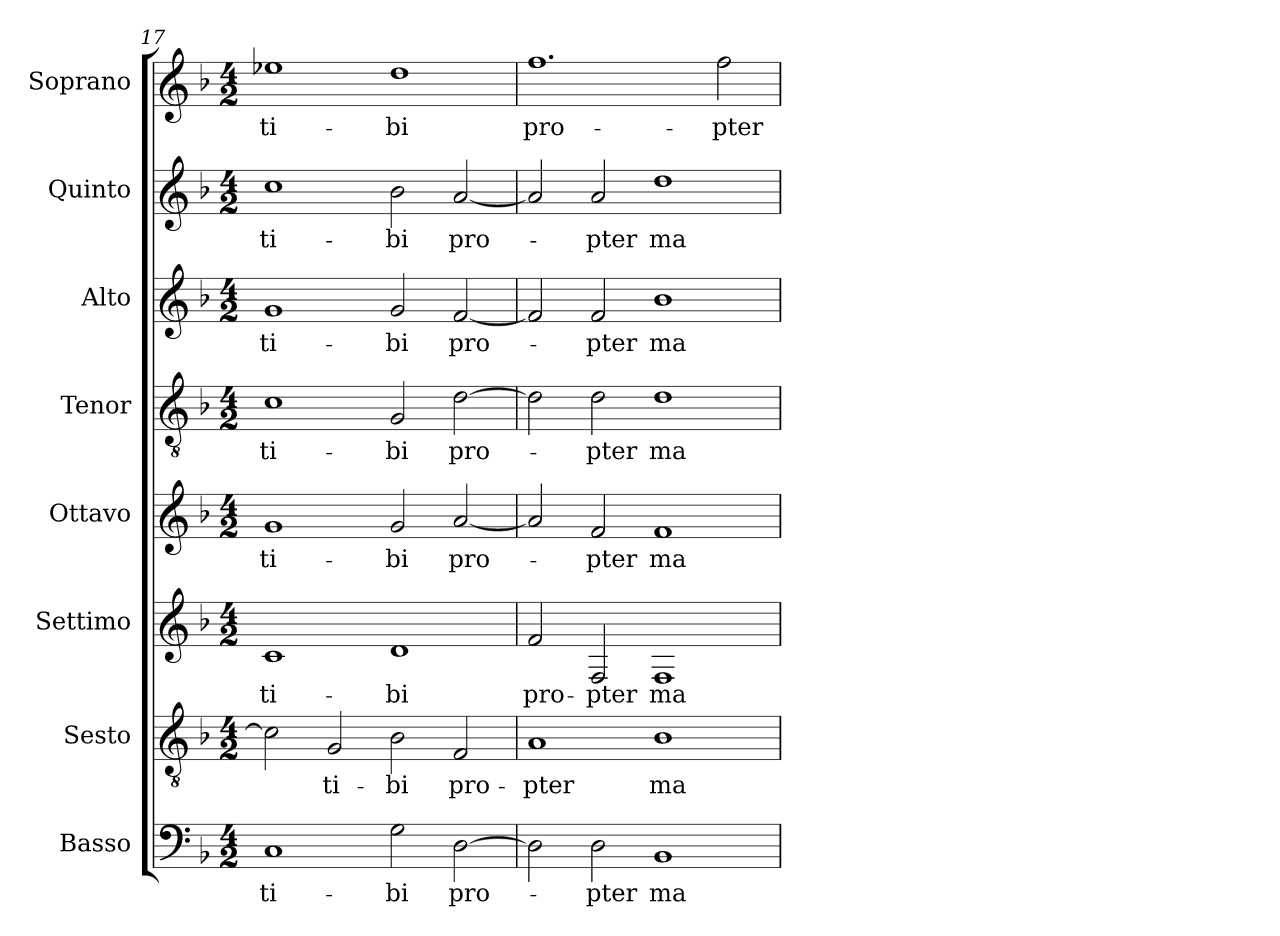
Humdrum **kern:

**kern	**text	**kern	**text	**kern	**text	**kern	**text	**kern	**text	**kern	**text	**kern	**text	**kern	**text
*part8	*part8	*part7	*part7	*part6	*part6	*part5	*part5	*part4	*part4	*part3	*part3	*part2	*part2	*part1	*part1
*staff8	*staff8	*staff7	*staff7	*staff6	*staff6	*staff5	*staff5	*staff4	*staff4	*staff3	*staff3	*staff2	*staff2	*staff1	*staff1
*I"Basso	*	*I"Sesto	*	*I"Settimo	*	*I"Ottavo	*	*I"Tenor	*	*I"Alto	*	*I"Quinto	*	*I"Soprano	*
*I'B.	*	*I'Ss.	*	*I'St.	*	*I'Ot.	*	*I'T.	*	*I'A.	*	*I'Q.	*	*I'S.	*
*clefF4	*	*clefGv2	*	*clefG2	*	*clefG2	*	*clefGv2	*	*clefG2	*	*clefG2	*	*clefG2	*
*	*	*ITrd7c12	*	*	*	*	*	*ITrd7c12	*	*	*	*	*	*	*
*k[b-]	*	*k[b-]	*	*k[b-]	*	*k[b-]	*	*k[b-]	*	*k[b-]	*	*k[b-]	*	*k[b-]	*
*F:	*	*F:	*	*F:	*	*F:	*	*F:	*	*F:	*	*F:	*	*F:	*
*M4/2	*	*M4/2	*	*M4/2	*	*M4/2	*	*M4/2	*	*M4/2	*	*M4/2	*	*M4/2	*
=17	=17	=17	=17	=17	=17	=17	=17	=17	=17	=17	=17	=17	=17	=17	=17
!	!LO:LY:b:color=#000000	!	!	!	!	!	!	!	!	!	!	!	!	!	!
!	!	!	!	!	!LO:LY:b:color=#000000	!	!	!	!	!	!	!	!	!	!
!	!	!	!	!	!	!	!LO:LY:b:color=#000000	!	!	!	!	!	!	!	!
!	!	!	!	!	!	!	!	!	!LO:LY:b:color=#000000	!	!	!	!	!	!
!	!	!	!	!	!	!	!	!	!	!	!LO:LY:b:color=#000000	!	!	!	!
!	!	!	!	!	!	!	!	!	!	!	!	!	!LO:LY:b:color=#000000	!	!
!	!	!	!	!	!	!	!	!	!	!	!	!	!	!	!LO:LY:b:color=#000000
1Ci	ti-	2Ci\]	.	1ci	ti-	1gi	ti-	1Ci	ti-	1gi	ti-	1cci	ti-	1ee-Xi	ti-
!	!	!	!LO:LY:b:color=#000000	!	!	!	!	!	!	!	!	!	!	!	!
.	.	2GGi/	ti-	.	.	.	.	.	.	.	.	.	.	.	.
!	!LO:LY:b:color=#000000	!	!	!	!	!	!	!	!	!	!	!	!	!	!
!	!	!	!LO:LY:b:color=#000000	!	!	!	!	!	!	!	!	!	!	!	!
!	!	!	!	!	!LO:LY:b:color=#000000	!	!	!	!	!	!	!	!	!	!
!	!	!	!	!	!	!	!LO:LY:b:color=#000000	!	!	!	!	!	!	!	!
!	!	!	!	!	!	!	!	!	!LO:LY:b:color=#000000	!	!	!	!	!	!
!	!	!	!	!	!	!	!	!	!	!	!LO:LY:b:color=#000000	!	!	!	!
!	!	!	!	!	!	!	!	!	!	!	!	!	!LO:LY:b:color=#000000	!	!
!	!	!	!	!	!	!	!	!	!	!	!	!	!	!	!LO:LY:b:color=#000000
2Gi\	-bi	2BB-i\	-bi	1di	-bi	2gi/	-bi	2GGi/	-bi	2gi/	-bi	2b-i\	-bi	1ddi	-bi
!	!LO:LY:b:color=#000000	!	!	!	!	!	!	!	!	!	!	!	!	!	!
!	!	!	!LO:LY:b:color=#000000	!	!	!	!	!	!	!	!	!	!	!	!
!	!	!	!	!	!	!	!LO:LY:b:color=#000000	!	!	!	!	!	!	!	!
!	!	!	!	!	!	!	!	!	!LO:LY:b:color=#000000	!	!	!	!	!	!
!	!	!	!	!	!	!	!	!	!	!	!LO:LY:b:color=#000000	!	!	!	!
!	!	!	!	!	!	!	!	!	!	!	!	!	!LO:LY:b:color=#000000	!	!
[2Di\	pro-	2FFi/	pro-	.	.	[2ai/	pro-	[2Di\	pro-	[2fi/	pro-	[2ai/	pro-	.	.
=18	=18	=18	=18	=18	=18	=18	=18	=18	=18	=18	=18	=18	=18	=18	=18
!	!	!	!LO:LY:b:color=#000000	!	!	!	!	!	!	!	!	!	!	!	!
!	!	!	!	!	!LO:LY:b:color=#000000	!	!	!	!	!	!	!	!	!	!
!	!	!	!	!	!	!	!	!	!	!	!	!	!	!	!LO:LY:b:color=#000000
2Di\]	.	1AAi	-pter	2fi/	pro-	2ai/]	.	2Di\]	.	2fi/]	.	2ai/]	.	1.ffi	pro-
!	!LO:LY:b:color=#000000	!	!	!	!	!	!	!	!	!	!	!	!	!	!
!	!	!	!	!	!LO:LY:b:color=#000000	!	!	!	!	!	!	!	!	!	!
!	!	!	!	!	!	!	!LO:LY:b:color=#000000	!	!	!	!	!	!	!	!
!	!	!	!	!	!	!	!	!	!LO:LY:b:color=#000000	!	!	!	!	!	!
!	!	!	!	!	!	!	!	!	!	!	!LO:LY:b:color=#000000	!	!	!	!
!	!	!	!	!	!	!	!	!	!	!	!	!	!LO:LY:b:color=#000000	!	!
2Di\	-pter	.	.	2Fi/	-pter	2fi/	-pter	2Di\	-pter	2fi/	-pter	2ai/	-pter	.	.
!	!LO:LY:b:color=#000000	!	!	!	!	!	!	!	!	!	!	!	!	!	!
!	!	!	!LO:LY:b:color=#000000	!	!	!	!	!	!	!	!	!	!	!	!
!	!	!	!	!	!LO:LY:b:color=#000000	!	!	!	!	!	!	!	!	!	!
!	!	!	!	!	!	!	!LO:LY:b:color=#000000	!	!	!	!	!	!	!	!
!	!	!	!	!	!	!	!	!	!LO:LY:b:color=#000000	!	!	!	!	!	!
!	!	!	!	!	!	!	!	!	!	!	!LO:LY:b:color=#000000	!	!	!	!
!	!	!	!	!	!	!	!	!	!	!	!	!	!LO:LY:b:color=#000000	!	!
1BB-i	ma-	1BB-i	ma-	1Fi	ma-	1fi	ma-	1Di	ma-	1b-i	ma-	1ddi	ma-	.	.
!	!	!	!	!	!	!	!	!	!	!	!	!	!	!	!LO:LY:b:color=#000000
.	.	.	.	.	.	.	.	.	.	.	.	.	.	2ffi\	-pter
=	=	=	=	=	=	=	=	=	=	=	=	=	=	=	=
*-	*-	*-	*-	*-	*-	*-	*-	*-	*-	*-	*-	*-	*-	*-	*-
